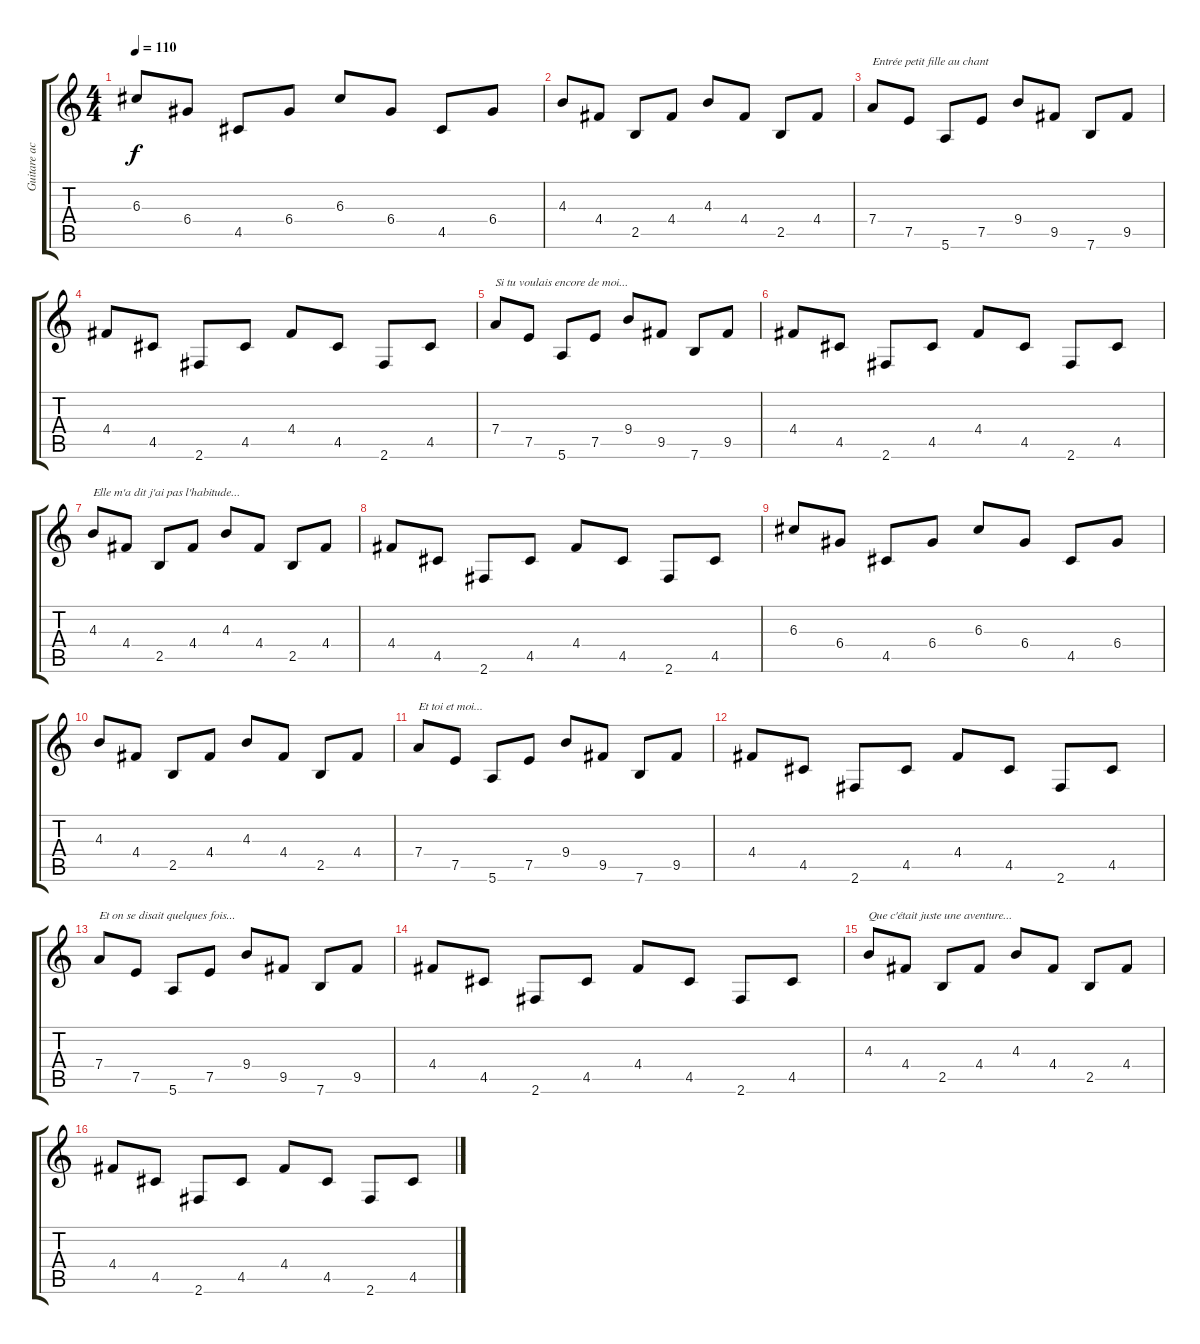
\track ("Guitare acoustique" "Guitare ac") {instrument acousticguitarsteel}
\staff {score tabs}
\tuning (E4 B3 G3 D3 A2 E2) {hide}
\ts (4 4)
\tempo 110
\clef g2
\ks c
6.3.8{dy f} 6.4.8 4.5.8 6.4.8 6.3.8 6.4.8 4.5.8 6.4.8 |
4.3.8 4.4.8 2.5.8 4.4.8 4.3.8 4.4.8 2.5.8 4.4.8 |
7.4.8{txt "Entrée petit fille au chant"} 7.5.8 5.6.8 7.5.8 9.4.8 9.5.8 7.6.8 9.5.8 |
4.4.8 4.5.8 2.6.8 4.5.8 4.4.8 4.5.8 2.6.8 4.5.8 |
7.4.8{txt "Si tu voulais encore de moi..."} 7.5.8 5.6.8 7.5.8 9.4.8 9.5.8 7.6.8 9.5.8 |
4.4.8 4.5.8 2.6.8 4.5.8 4.4.8 4.5.8 2.6.8 4.5.8 |
4.3.8{txt "Elle m'a dit j'ai pas l'habitude..."} 4.4.8 2.5.8 4.4.8 4.3.8 4.4.8 2.5.8 4.4.8 |
4.4.8 4.5.8 2.6.8 4.5.8 4.4.8 4.5.8 2.6.8 4.5.8 |
6.3.8 6.4.8 4.5.8 6.4.8 6.3.8 6.4.8 4.5.8 6.4.8 |
4.3.8 4.4.8 2.5.8 4.4.8 4.3.8 4.4.8 2.5.8 4.4.8 |
7.4.8{txt "Et toi et moi..."} 7.5.8 5.6.8 7.5.8 9.4.8 9.5.8 7.6.8 9.5.8 |
4.4.8 4.5.8 2.6.8 4.5.8 4.4.8 4.5.8 2.6.8 4.5.8 |
7.4.8{txt "Et on se disait quelques fois..."} 7.5.8 5.6.8 7.5.8 9.4.8 9.5.8 7.6.8 9.5.8 |
4.4.8 4.5.8 2.6.8 4.5.8 4.4.8 4.5.8 2.6.8 4.5.8 |
4.3.8{txt "Que c'était juste une aventure..."} 4.4.8 2.5.8 4.4.8 4.3.8 4.4.8 2.5.8 4.4.8 |
4.4.8 4.5.8 2.6.8 4.5.8 4.4.8 4.5.8 2.6.8 4.5.8
